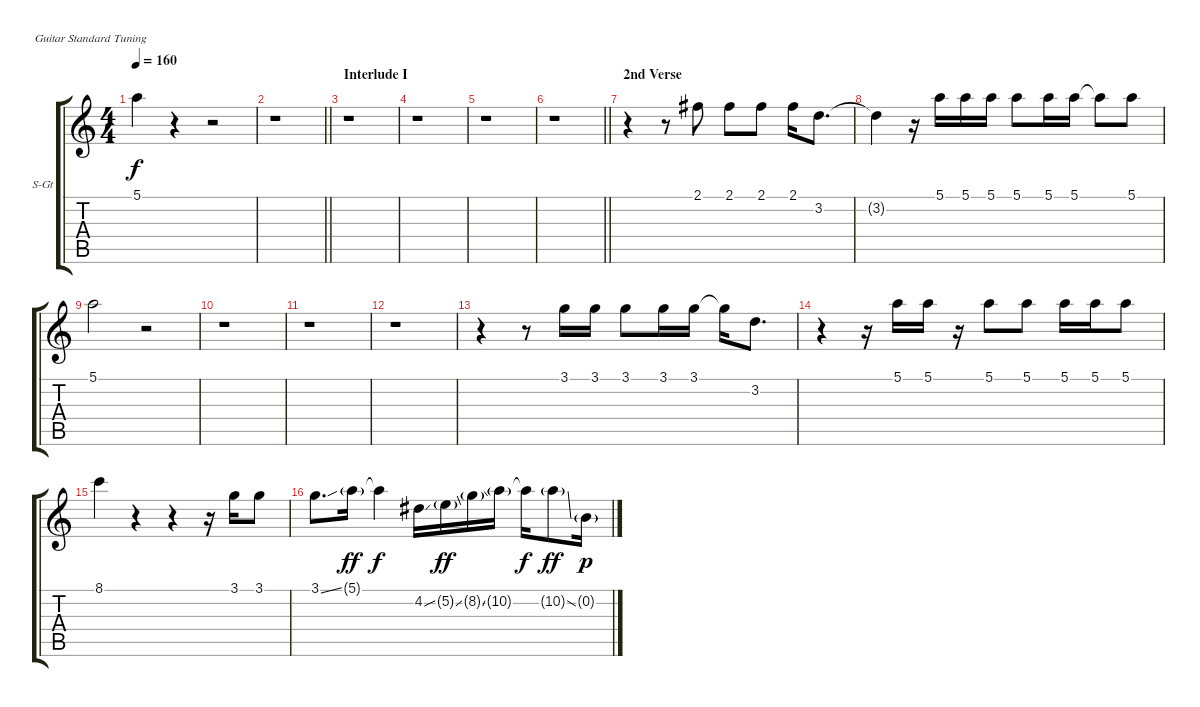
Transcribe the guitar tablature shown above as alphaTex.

\bracketExtendMode groupsimilarinstruments
\firstSystemTrackNameOrientation horizontal
\otherSystemsTrackNameOrientation horizontal
\track ("Voice" "S-Gt") {mute instrument lead6voice}
\staff {score tabs}
\tuning (E4 B3 G3 D3 A2 E2)
\displaytranspose 12
\ts (4 4)
\beaming (8 2 2 2 2)
\tempo 160
\clef g2
\ks c
5.1.4{dy f} r.4 r.2 |
\barLineRight lightlight
r.1 |
\section ("" "Interlude I")
r.1 |
r.1 |
r.1 |
\barLineRight lightlight
r.1 |
\section ("" "2nd Verse")
r.4 r.8 2.1.8 2.1.8 2.1.8 2.1.16 3.2.8{d} |
3.2{t}.4 r.16 5.1.16 5.1.16 5.1.16 5.1.8 5.1.16 5.1.16 5.1{t}.8 5.1.8 |
5.1.2 r.2 |
r.1 |
r.1 |
r.1 |
r.4 r.8 3.1.16 3.1.16 3.1.8 3.1.16 3.1.16 3.1{t}.16 3.2.8{d} |
r.4 r.16 5.1.16 5.1.16 r.16 5.1.8 5.1.8 5.1.16 5.1.16 5.1.8 |
8.1.4 r.4 r.4 r.16 3.1.16 3.1.8 |
3.1{ss}.8{d} 5.1{g}.16{dy ff} 5.1{t}.4{dy f} 4.2{ss}.16 5.2{ss g}.16{dy ff} 8.2{ss g}.16 10.2{g}.16 10.2{t}.16{dy f} 10.2{ss g}.8{dy ff} 0.2{g}.16{dy p}
